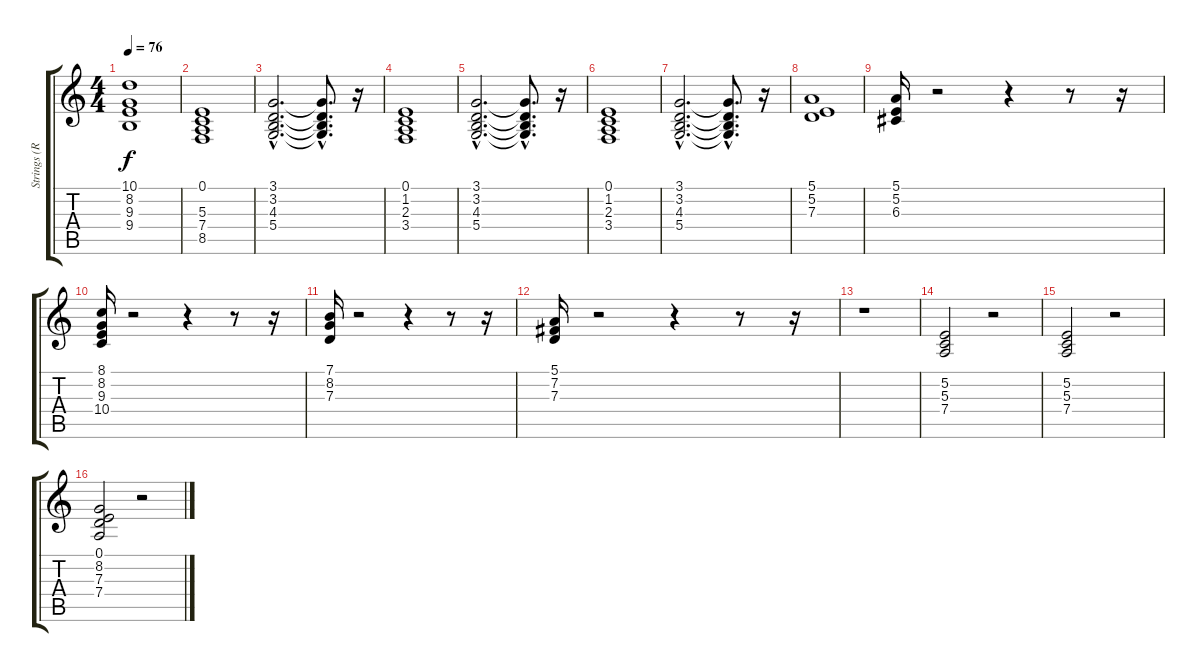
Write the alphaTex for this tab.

\track ("Strings (Rhythm)" "Strings (R") {instrument synthstrings2}
\staff {score tabs}
\tuning (E4 B3 G3 D3 A2 E2) {hide}
\ts (4 4)
\tempo 76
\clef g2
\ks c
(10.1 8.2 9.3 9.4).1{dy f} |
(0.1 5.3 7.4 8.5).1 |
(3.1{hac} 3.2{hac} 4.3{hac} 5.4{hac}).2{d} (3.1{hac t} 3.2{hac t} 4.3{hac t} 5.4{hac t}).8{d} r.16 |
(0.1 1.2 2.3 3.4).1 |
(3.1{hac} 3.2{hac} 4.3{hac} 5.4{hac}).2{d} (3.1{hac t} 3.2{hac t} 4.3{hac t} 5.4{hac t}).8{d} r.16 |
(0.1 1.2 2.3 3.4).1 |
(3.1{hac} 3.2{hac} 4.3{hac} 5.4{hac}).2{d} (3.1{hac t} 3.2{hac t} 4.3{hac t} 5.4{hac t}).8{d} r.16 |
(5.1 5.2 7.3).1 |
(5.1 5.2 6.3).16 r.2 r.4 r.8 r.16 |
(8.1 8.2 9.3 10.4).16 r.2 r.4 r.8 r.16 |
(7.1 8.2 7.3).16 r.2 r.4 r.8 r.16 |
(5.1 7.2 7.3).16 r.2 r.4 r.8 r.16 |
r.1 |
(5.2 5.3 7.4).2 r.2 |
(5.2 5.3 7.4).2 r.2 |
(0.1 8.2 7.3 7.4).2 r.2
